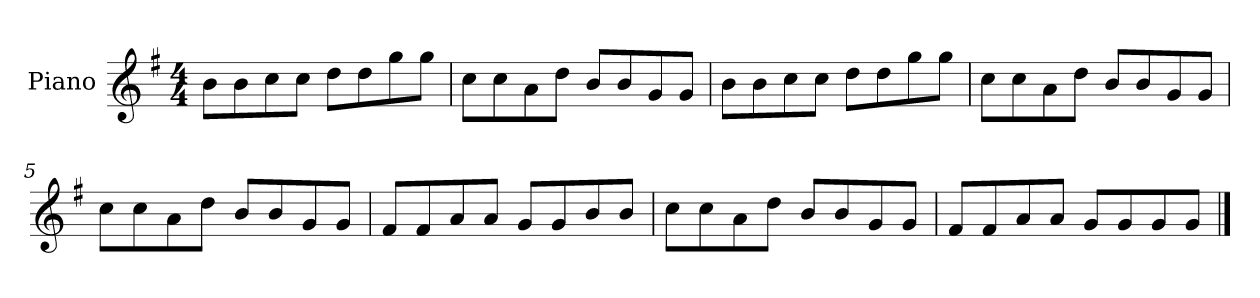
**kern
*part1
*staff1
*I"Piano
*I'P-no
*clefG2
*k[f#]
*M4/4
*MM90
=1
8b\L
8b\
8cc\
8cc\J
8dd\L
8dd\
8gg\
8gg\J
=2
8cc\L
8cc\
8a\
8dd\J
8b/L
8b/
8g/
8g/J
=3
8b\L
8b\
8cc\
8cc\J
8dd\L
8dd\
8gg\
8gg\J
=4
8cc\L
8cc\
8a\
8dd\J
8b/L
8b/
8g/
8g/J
=5
8cc\L
8cc\
8a\
8dd\J
8b/L
8b/
8g/
8g/J
!!LO:LB:g=z
=6
8f#/L
8f#/
8a/
8a/J
8g/L
8g/
8b/
8b/J
=7
8cc\L
8cc\
8a\
8dd\J
8b/L
8b/
8g/
8g/J
=8
8f#/L
8f#/
8a/
8a/J
8g/L
8g/
8g/
8g/J
==
*-
